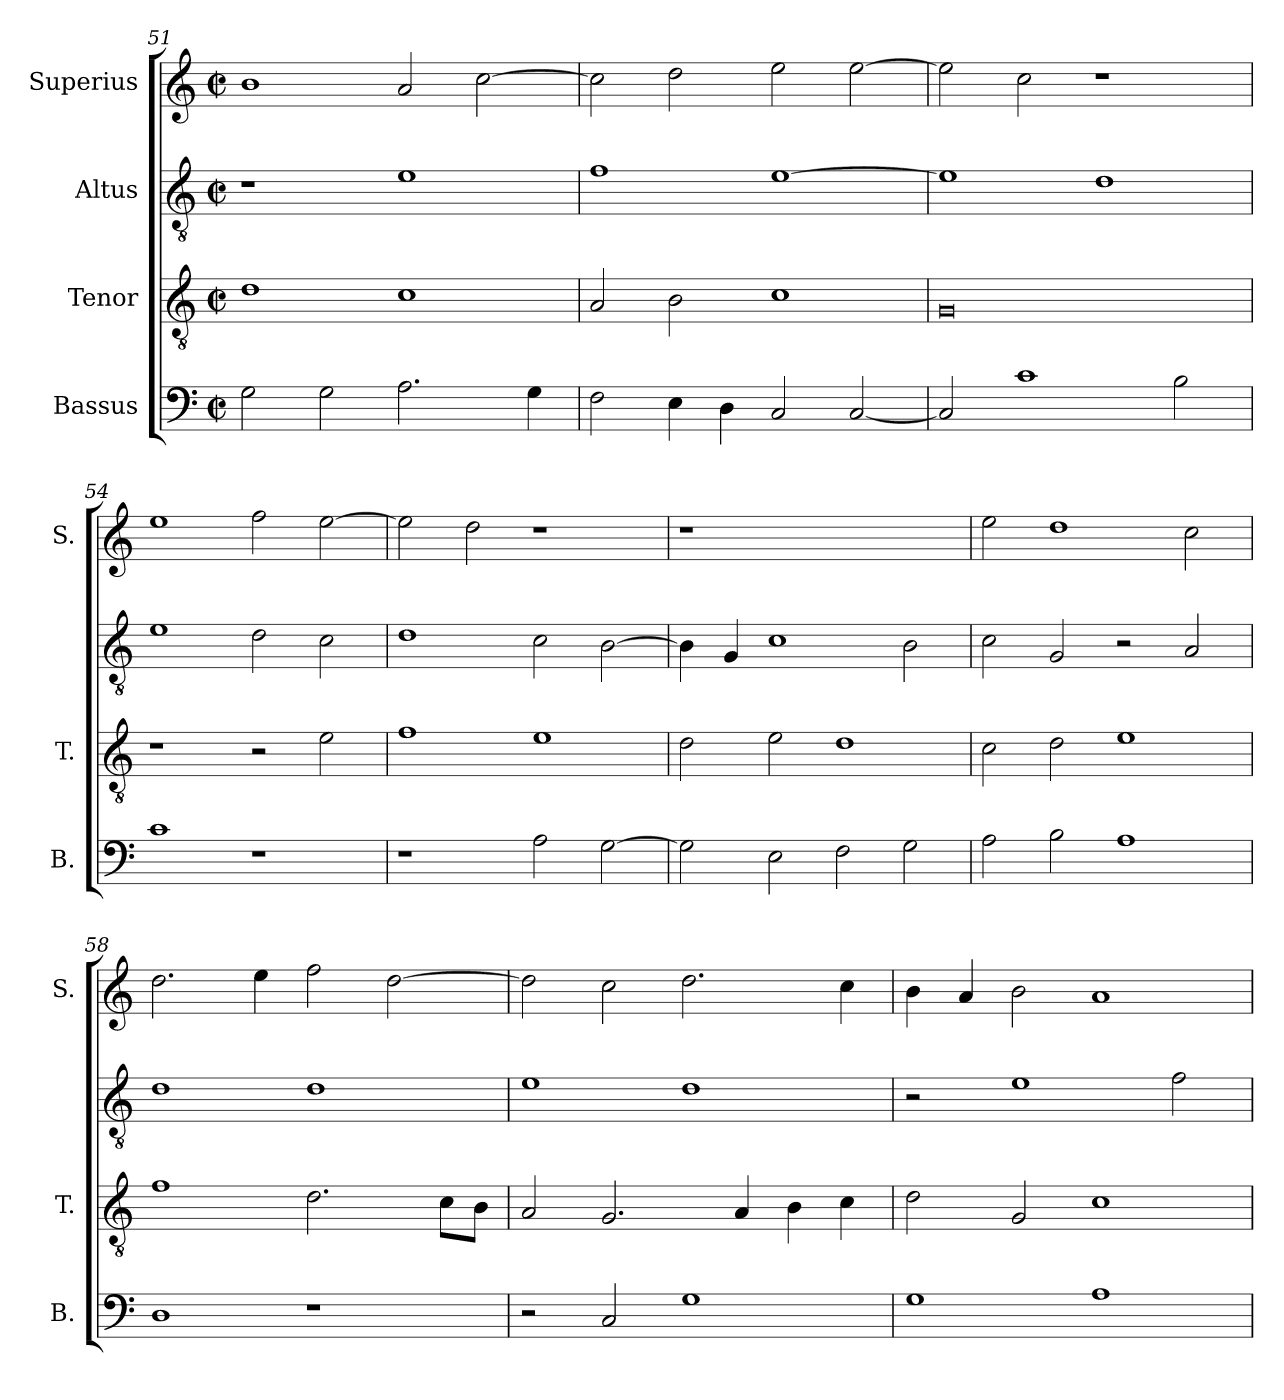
**kern	**kern	**kern	**kern
*part4	*part3	*part2	*part1
*staff4	*staff3	*staff2	*staff1
*I"Bassus	*I"Tenor	*I"Altus	*I"Superius
*I'B.	*I'T.	*	*I'S.
!!LO:LB:g=z
*clefF4	*clefGv2	*clefGv2	*clefG2
*	*ITrd7c12	*ITrd7c12	*
*k[]	*k[]	*k[]	*k[]
*C:	*C:	*C:	*C:
*M2/2	*M2/2	*M2/2	*M2/2
*met(c|)	*met(c|)	*met(c|)	*met(c|)
=51	=51	=51	=51
2Gi\	1Di	1r	1bi
2Gi\	.	.	.
2.Ai\	1Ci	1Ei	2ai/
.	.	.	[>2cci\
4Gi\	.	.	.
=52	=52	=52	=52
2Fi\	2AAi/	1Fi	2cci\]
4Ei\	2BBi\	.	2ddi\
4Di\	.	.	.
2Ci/	1Ci	[>1Ei	2eei\
[<2Ci/	.	.	[>2eei\
=53	=53	=53	=53
2Ci/]	0GGi	1Ei]	2eei\]
1ci	.	.	2cci\
.	.	1Di	1r
2Bi\	.	.	.
=54	=54	=54	=54
1ci	1r	1Ei	1eei
1r	2r	2Di\	2ffi\
.	2Ei\	2Ci\	[>2eei\
=55	=55	=55	=55
1r	1Fi	1Di	2eei\]
.	.	.	2ddi\
2Ai\	1Ei	2Ci\	1r
[>2Gi\	.	[>2BBi\	.
!!LO:LB:g=z
=56	=56	=56	=56
!	!	!	!LO:N:vis=1
2Gi\]	2Di\	4BBi\]	1r
.	.	4GGi/	.
2Ei\	2Ei\	1Ci	.
2Fi\	1Di	.	1ryy
2Gi\	.	2BBi\	.
=57	=57	=57	=57
2Ai\	2Ci\	2Ci\	2eei\
2Bi\	2Di\	2GGi/	1ddi
1Ai	1Ei	2r	.
.	.	2AAi/	2cci\
=58	=58	=58	=58
1Di	1Fi	1Di	2.ddi\
.	.	.	4eei\
1r	2.Di\	1Di	2ffi\
.	.	.	[>2ddi\
.	8Ci\L	.	.
.	8BBi\J	.	.
=59	=59	=59	=59
2r	2AAi/	1Ei	2ddi\]
2Ci/	2.GGi/	.	2cci\
1Gi	.	1Di	2.ddi\
.	4AAi/	.	.
.	4BBi\	.	.
.	4Ci\	.	4cci\
=60	=60	=60	=60
1Gi	2Di\	2r	4bi\
.	.	.	4ai/
.	2GGi/	1Ei	2bi\
1Ai	1Ci	.	1ai
.	.	2Fi\	.
=	=	=	=
*-	*-	*-	*-
